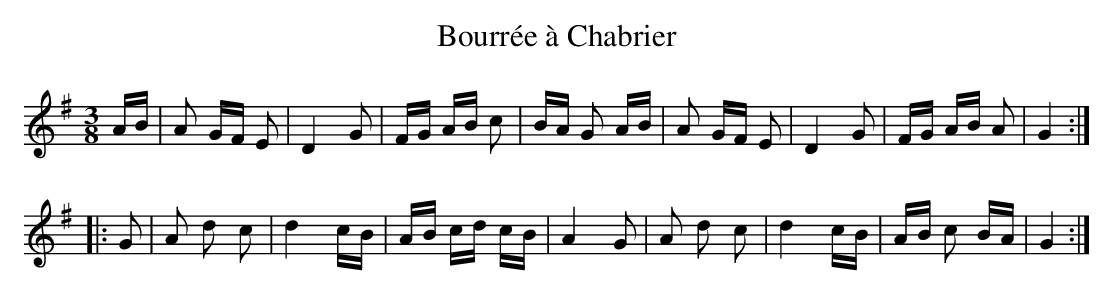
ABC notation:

X:1
T: Bourr\'ee \`a Chabrier
M: 3/8
L: 1/16
K: G
AB |\
A2 GF E2 | D4 G2 | FG AB c2 | BA G2 AB |\
A2 GF E2 | D4 G2 | FG AB A2 | G4 :|
|: G2 |\
A2 d2 c2 | d4 cB | AB cd cB | A4 G2 |\
A2 d2 c2 | d4 cB | AB c2 BA | G4 :|
